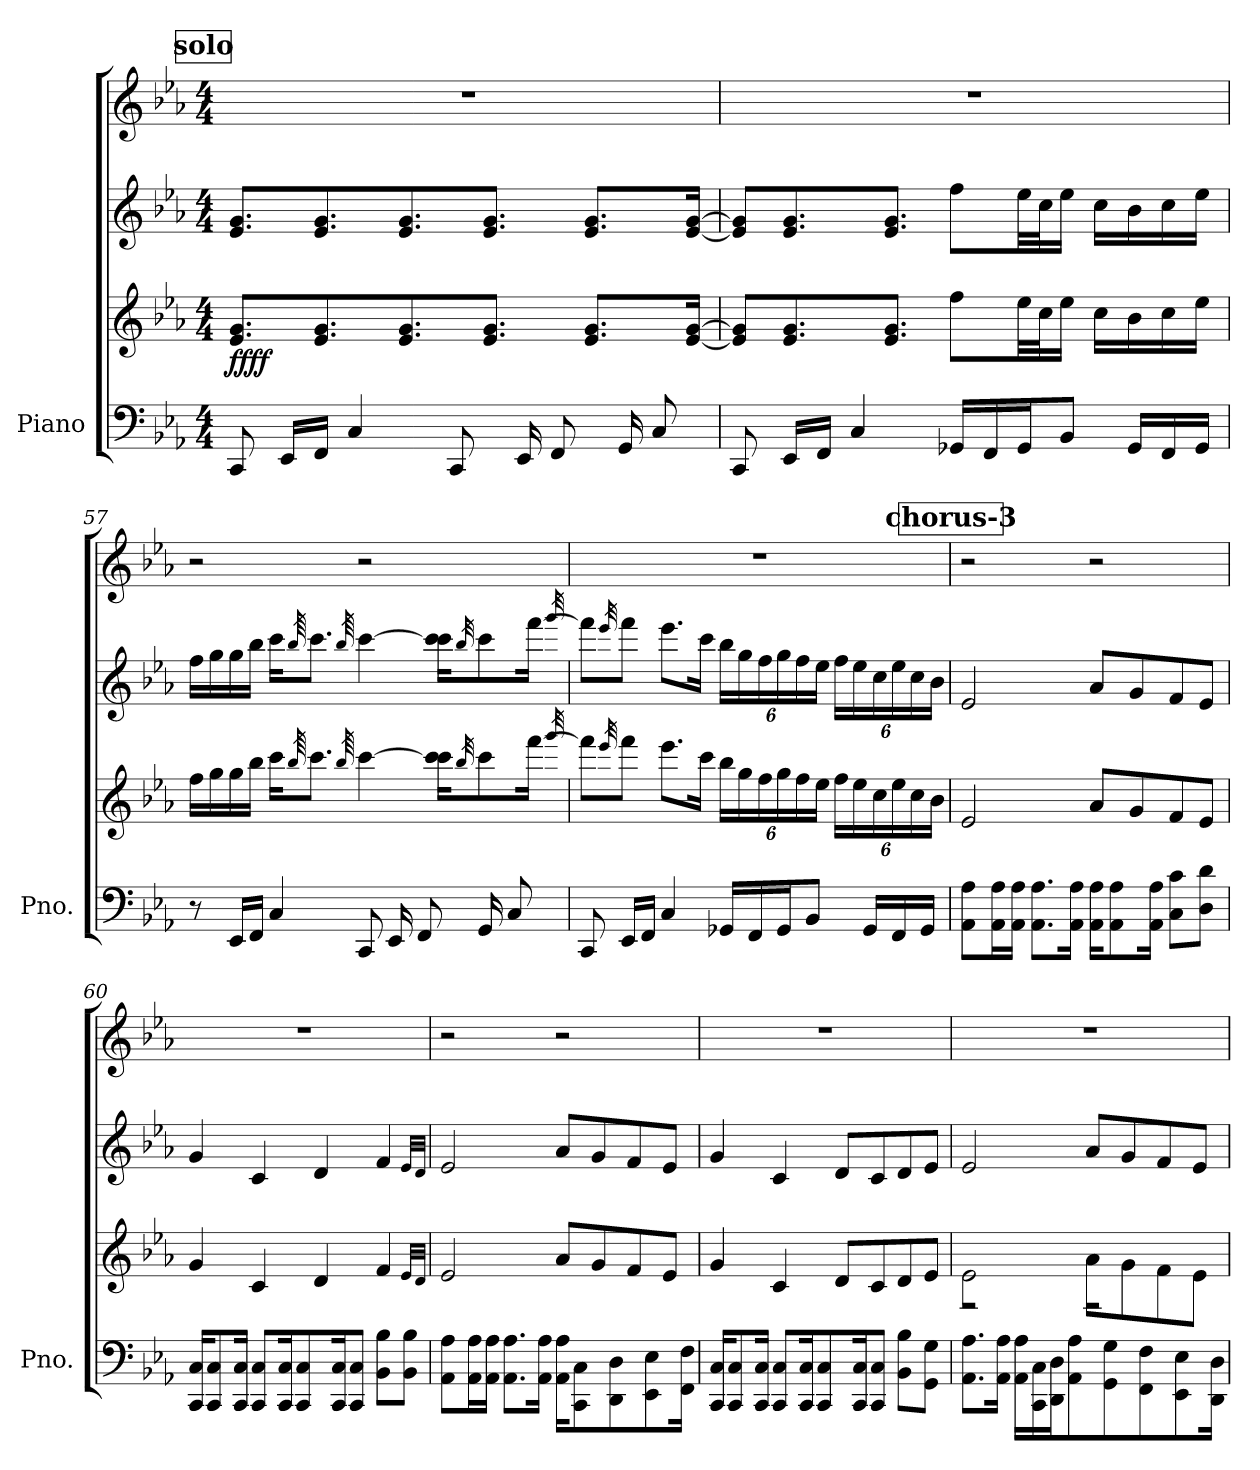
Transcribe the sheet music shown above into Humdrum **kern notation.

**kern	**kern	**kern	**kern	**dynam
*part1	*part1	*part1	*part1	*part1
*staff4	*staff3	*staff2	*staff1	*staff1/2/3/4
*I"Piano	*	*	*	*
*I'Pno.	*	*	*	*
!!LO:PB:g=z
*clefF4	*clefG2	*clefG2	*clefG2	*
*k[b-e-a-]	*k[b-e-a-]	*k[b-e-a-]	*k[b-e-a-]	*
*M4/4	*M4/4	*M4/4	*M4/4	*
!!LO:REH:place=s1:a:B:t=solo
=55	=55	=55	=55	=55
!	!	!	!	!LO:DY:b=3
!	!	!	!	!LO:DY:n=1:b=2
8CC/	8.e-/ 8.g/L	8.e-/ 8.g/L	1r	ff ff
16EE-/LL	.	.	.	.
16FF/JJ	8.e-/ 8.g/	8.e-/ 8.g/	.	.
4C/	.	.	.	.
.	8.e-/ 8.g/	8.e-/ 8.g/	.	.
8CC/	.	.	.	.
.	8.e-/ 8.g/J	8.e-/ 8.g/J	.	.
16EE-/	.	.	.	.
8FF/	.	.	.	.
.	8.e-/ 8.g/L	8.e-/ 8.g/L	.	.
16GG/	.	.	.	.
8C/	.	.	.	.
.	[16e-/ [16g/Jk	[16e-/ [16g/Jk	.	.
=56	=56	=56	=56	=56
8CC/	8e-/] 8g/]L	8e-/] 8g/]L	1r	.
16EE-/LL	8.e-/ 8.g/	8.e-/ 8.g/	.	.
16FF/JJ	.	.	.	.
4C/	.	.	.	.
.	8.e-/ 8.g/J	8.e-/ 8.g/J	.	.
16GG-X/LL	8ff\L	8ff\L	.	.
16FF/	.	.	.	.
16GG-/J	32ee-\LL	32ee-\LL	.	.
.	32cc\J	32cc\J	.	.
8BB-/J	16ee-\JJ	16ee-\JJ	.	.
.	16cc\LL	16cc\LL	.	.
16GG-/LL	16b-\	16b-\	.	.
16FF/	16cc\	16cc\	.	.
16GG-/JJ	16ee-\JJ	16ee-\JJ	.	.
!!LO:LB:g=z
=57	=57	=57	=57	=57
8r	16ff\LL	16ff\LL	2r	.
.	16gg\	16gg\	.	.
16EE-/LL	16gg\	16gg\	.	.
16FF/JJ	16bb-\JJ	16bb-\JJ	.	.
4C/	16ccc\KL	16ccc\KL	.	.
.	64qbb-/	64qbb-/	.	.
.	8.ccc\J	8.ccc\J	.	.
.	64qbb-/	64qbb-/	.	.
8CC/	[4ccc\	[4ccc\	2r	.
16EE-/	.	.	.	.
8FF/	.	.	.	.
.	16ccc\] 16ccc\KL	16ccc\] 16ccc\KL	.	.
.	32qbb-/	32qbb-/	.	.
16GG/	8ccc\	8ccc\	.	.
8C/	.	.	.	.
.	[16fff\Jk	[16fff\Jk	.	.
.	32qggg/	32qggg/	.	.
=58	=58	=58	=58	=58
8CC/	8fff\L]	8fff\L]	1r	.
.	32qeee-/	32qeee-/	.	.
16EE-/LL	8fff\J	8fff\J	.	.
16FF/JJ	.	.	.	.
4C/	8.eee-\L	8.eee-\L	.	.
.	16ccc\Jk	16ccc\Jk	.	.
*	*Xbrackettup	*Xbrackettup	*	*
16GG-X/LL	24bb-\LL	24bb-\LL	.	.
.	24gg\	24gg\	.	.
16FF/	.	.	.	.
.	24ff\	24ff\	.	.
16GG-/J	24gg\	24gg\	.	.
.	24ff\	24ff\	.	.
8BB-/J	.	.	.	.
.	24ee-\JJ	24ee-\JJ	.	.
.	24ff\LL	24ff\LL	.	.
.	24ee-\	24ee-\	.	.
16GG-/LL	.	.	.	.
.	24cc\	24cc\	.	.
16FF/	24ee-\	24ee-\	.	.
.	24cc\	24cc\	.	.
16GG-/JJ	.	.	.	.
.	24b-\JJ	24b-\JJ	.	.
!!LO:LB:g=z
!!LO:REH:place=s1:a:B:t=chorus-3
=59	=59	=59	=59	=59
8AA-\ 8A-\L	2e-/	2e-/	2r	.
16AA-\ 16A-\L	.	.	.	.
16AA-\ 16A-\JJ	.	.	.	.
8.AA-\ 8.A-\L	.	.	.	.
16AA-\ 16A-\Jk	.	.	.	.
16AA-\ 16A-\KL	8a-/L	8a-/L	2r	.
8AA-\ 8A-\	.	.	.	.
.	8g/	8g/	.	.
16AA-\ 16A-\Jk	.	.	.	.
8C\ 8c\L	8f/	8f/	.	.
8D\ 8d\J	8e-/J	8e-/J	.	.
=60	=60	=60	=60	=60
16CC/ 16C/KL	4g/	4g/	1r	.
8CC/ 8C/	.	.	.	.
16CC/ 16C/Jk	.	.	.	.
8CC/ 8C/L	4c/	4c/	.	.
16CC/ 16C/K	.	.	.	.
8CC/ 8C/	.	.	.	.
.	4d/	4d/	.	.
16CC/ 16C/K	.	.	.	.
8CC/ 8C/J	.	.	.	.
8BB-\ 8B-\L	4f/	4f/	.	.
8BB-\ 8B-\J	.	.	.	.
.	32qe-/LLL	32qe-/LLL	.	.
.	32qd/JJJ	32qd/JJJ	.	.
!!LO:LB:g=z
=61	=61	=61	=61	=61
8AA-\ 8A-\L	2e-/	2e-/	2r	.
16AA-\ 16A-\L	.	.	.	.
16AA-\ 16A-\JJ	.	.	.	.
8.AA-\ 8.A-\L	.	.	.	.
16AA-\ 16A-\Jk	.	.	.	.
16AA-\ 16A-\KL	8a-/L	8a-/L	2r	.
8CC\ 8C\	.	.	.	.
.	8g/	8g/	.	.
8DD\ 8D\	.	.	.	.
.	8f/	8f/	.	.
8EE-\ 8E-\	.	.	.	.
.	8e-/J	8e-/J	.	.
16FF\ 16F\Jk	.	.	.	.
=62	=62	=62	=62	=62
16CC/ 16C/KL	4g/	4g/	1r	.
8CC/ 8C/	.	.	.	.
16CC/ 16C/Jk	.	.	.	.
8CC/ 8C/L	4c/	4c/	.	.
16CC/ 16C/K	.	.	.	.
8CC/ 8C/	.	.	.	.
.	8d/L	8d/L	.	.
16CC/ 16C/K	.	.	.	.
8CC/ 8C/J	8c/	8c/	.	.
8BB-\ 8B-\L	8d/	8d/	.	.
8GG\ 8G\J	8e-/J	8e-/J	.	.
=63	=63	=63	=63	=63
*	*^	*	*	*
8.AA-\ 8.A-\L	2e-\	2r	2e-/	1r	.
16AA-\ 16A-\Jk	.	.	.	.	.
16AA-\ 16A-\LL	.	.	.	.	.
16CC\ 16C\	.	.	.	.	.
16DD\ 16D\J	.	.	.	.	.
8AA-\ 8A-\	.	.	.	.	.
.	8a-\L	2r	8a-/L	.	.
8GG\ 8G\	.	.	.	.	.
.	8g\	.	8g/	.	.
8FF\ 8F\	.	.	.	.	.
.	8f\	.	8f/	.	.
8EE-\ 8E-\	.	.	.	.	.
.	8e-\J	.	8e-/J	.	.
16DD\ 16D\Jk	.	.	.	.	.
*	*v	*v	*	*	*
=	=	=	=	=
*-	*-	*-	*-	*-
